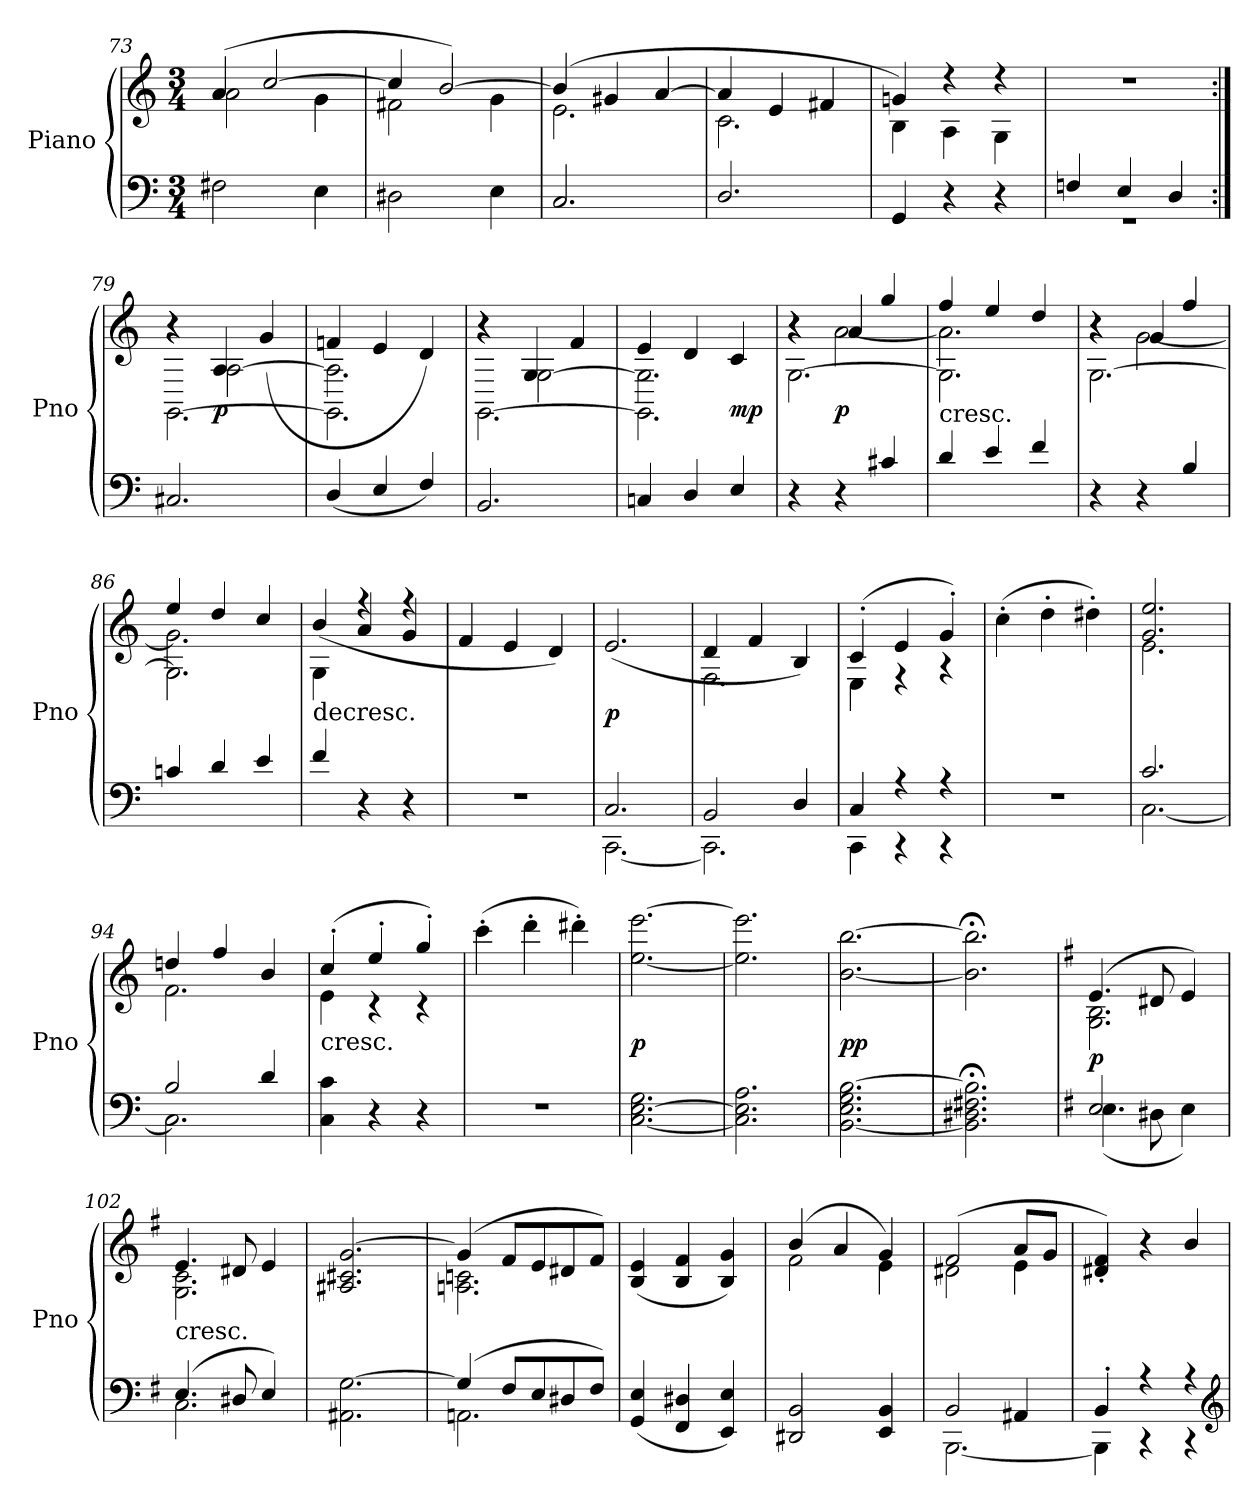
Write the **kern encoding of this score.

**kern	**kern	**dynam
*part1	*part1	*part1
*staff2	*staff1	*staff1/2
*I"Piano	*	*
*I'Pno	*	*
*clefF4	*clefG2	*
*k[]	*k[]	*
*M3/4	*M3/4	*
=73	=73	=73
*	*^	*
2F#X\	(4a/	2a\	.
.	[2cc/	.	.
4E\	.	4g\	.
=74	=74	=74	=74
2D#X\	4cc/]	2f#X\	.
.	[2b/)	.	.
4E\	.	4g\	.
=75	=75	=75	=75
2.C/	(4b/]	2.e\	.
.	4g#X/	.	.
.	[4a/	.	.
=76	=76	=76	=76
2.D/	4a/]	2.c\	.
.	4e/	.	.
.	4f#X/	.	.
=77	=77	=77	=77
4GG/	4gn/)	4B\	.
4r	4r	4A\	.
4r	4r	4G\	.
*	*v	*v	*
=78	=78	=78
*^	*	*
4Fn/	2.r	2.r	.
4E/	.	.	.
4D/	.	.	.
*v	*v	*	*
=79:|!	=79:|!	=79:|!
*	*^	*
*	*	*^	*
2.C#X/	[2.GG\	4r	4r	.
.	.	4A/	[2A\	p
.	.	(4g/	.	.
=80	=80	=80	=80	=80
(4D/	2.GG\]	4fn/	2.A\]	.
4E/	.	4e/	.	.
4F/)	.	4d/)	.	.
=81	=81	=81	=81	=81
2.BB/	[2.GG\	4r	4r	.
.	.	4G/	[2G\	.
.	.	4f/	.	.
=82	=82	=82	=82	=82
4Cn/	2.GG\]	4e/	2.G\]	.
4D/	.	4d/	.	.
4E/	.	4c/	.	mp
=83	=83	=83	=83	=83
4r	[2.G\	4r	4r	.
4r	.	[2a\	4a/	p
4c#X/	.	.	4gg/	.
=84	=84	=84	=84	=84
!	!LO:TX:c:t=cresc.	!	!	!
4d/	2.G\]	4ff/	2.a\]	.
4e/	.	4ee/	.	.
4f/	.	4dd/	.	.
=85	=85	=85	=85	=85
4r	[2.G\	4r	4r	.
4r	.	[2g\	4g/	.
4B/	.	.	4ff/	.
=86	=86	=86	=86	=86
4cn/	2.G\]	4ee/	2.g\]	.
4d/	.	4dd/	.	.
4e/	.	4cc/	.	.
*	*	*v	*v	*
=87	=87	=87	=87
!	!LO:TX:c:t=decresc.	!	!
4f/	4G\	(4b/	.
4r	4r	4a/	.
4r	4r	4g/	.
*	*v	*v	*
=88	=88	=88
2.r	4f/	.
.	4e/	.
.	4d/)	.
=89	=89	=89
*^	*	*
2.C/	[2.CC\	(2.e/	p
=90	=90	=90	=90
*	*	*^	*
2BB/	2.CC\]	4d/	2.F\	.
.	.	4f/	.	.
4D/	.	4B/)	.	.
=91	=91	=91	=91	=91
4C/	4CC\	(4c'/	4E\	.
4r	4r	4e/	4r	.
4r	4r	4g'/)	4r	.
*v	*v	*	*	*
*	*v	*v	*
=92	=92	=92
2.r	(4cc'\	.
.	4dd'\	.
.	4dd#X'\)	.
=93	=93	=93
*^	*^	*
2.c/	[2.C\	2.g/ 2.ee/	2.e\	.
=94	=94	=94	=94	=94
2B/	2.C\]	4ddn/	2.f\	.
.	.	4ff/	.	.
4d/	.	4b/	.	.
*v	*v	*	*	*
=95	=95	=95	=95
!	!LO:TX:c:t=cresc.	!	!
4C\ 4c\	(4cc'/	4e\	.
4r	4ee'/	4r	.
4r	4gg'/)	4r	.
*	*v	*v	*
=96	=96	=96
2.r	(4ccc'\	.
.	4ddd'\	.
.	4ddd#X'\)	.
=97	=97	=97
[2.C\ [2.E\ 2.G\	[2.ee\ [2.eee\	p
=98	=98	=98
2.C]\ 2.E]\ 2.A\	2.ee]\ 2.eee]\	.
=99	=99	=99
[2.BB\ 2.E\ 2.G\ [2.B\	[2.b\ [2.bb\	pp
=100	=100	=100
2.BB];<\ 2.D#X;<\ 2.F#X;<\ 2.B];<\	2.b];<\ 2.bb];<\	.
=101	=101	=101
*k[f#]	*k[f#]	*
*^	*^	*
2.E/	(4.E\	(4.e/	2.G\ 2.B\	p
.	8D#X\	8d#X/	.	.
.	4E\)	4e/)	.	.
=102	=102	=102	=102	=102
!	!	!LO:TX:c:t=cresc.	!	!
(4.E/	2.C\	4.e/	2.G\ 2.c\	.
8D#X/	.	8d#X/	.	.
4E/)	.	4e/	.	.
*v	*v	*	*	*
*	*v	*v	*
=103	=103	=103
2.AA#X\ [2.G\	2.A#X/ 2.c#X/ [2.g/	.
=104	=104	=104
*^	*^	*
(4G/]	2.AAn\	(4g/]	2.An\ 2.cn\	.
8F#/L	.	8f#/L	.	.
8E/	.	8e/	.	.
8D#X/	.	8d#X/	.	.
8F#/J)	.	8f#/J)	.	.
*v	*v	*	*	*
*	*v	*v	*
=105	=105	=105
(4GG/ 4E/	(4B/ 4e/	.
4FF#/ 4D#X/	4B/ 4f#/	.
4EE/ 4E/)	4B/ 4g/)	.
=106	=106	=106
*	*^	*
2DD#X/ 2BB/	(4b/	2f#\	.
.	4a/	.	.
4EE/ 4BB/	4g/)	4e\	.
=107	=107	=107	=107
*^	*	*	*
2BB/	[2.BBB\	(2f#/	2d#X\	.
4AA#X/	.	8a/L	4e\	.
.	.	8g/J	.	.
*	*	*v	*v	*
=108	=108	=108	=108
4BB'/	4BBB\]	4d#X'/ 4f#'/)	.
4r	4r	4r	.
4r	4r	4b/	.
*v	*v	*	*
*clefG2	*	*
=	=	=
*-	*-	*-
